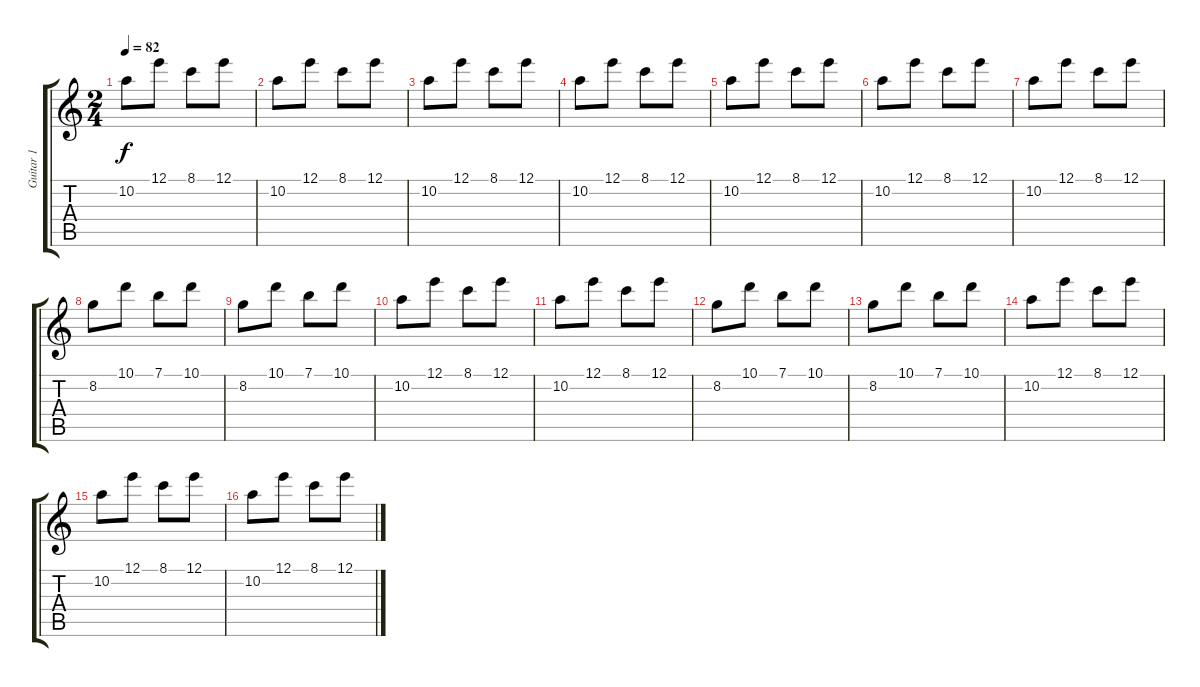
\track ("Guitar 1" "Guitar 1") {instrument acousticguitarnylon}
\staff {score tabs}
\tuning (E4 B3 G3 D3 A2 E2) {hide}
\ts (2 4)
\tempo 82
\clef g2
\ks c
10.2.8{dy f} 12.1.8 8.1.8 12.1.8 |
10.2.8 12.1.8 8.1.8 12.1.8 |
10.2.8 12.1.8 8.1.8 12.1.8 |
10.2.8 12.1.8 8.1.8 12.1.8 |
10.2.8 12.1.8 8.1.8 12.1.8 |
10.2.8 12.1.8 8.1.8 12.1.8 |
10.2.8 12.1.8 8.1.8 12.1.8 |
8.2.8 10.1.8 7.1.8 10.1.8 |
8.2.8 10.1.8 7.1.8 10.1.8 |
10.2.8 12.1.8 8.1.8 12.1.8 |
10.2.8 12.1.8 8.1.8 12.1.8 |
8.2.8 10.1.8 7.1.8 10.1.8 |
8.2.8 10.1.8 7.1.8 10.1.8 |
10.2.8 12.1.8 8.1.8 12.1.8 |
10.2.8 12.1.8 8.1.8 12.1.8 |
10.2.8 12.1.8 8.1.8 12.1.8
